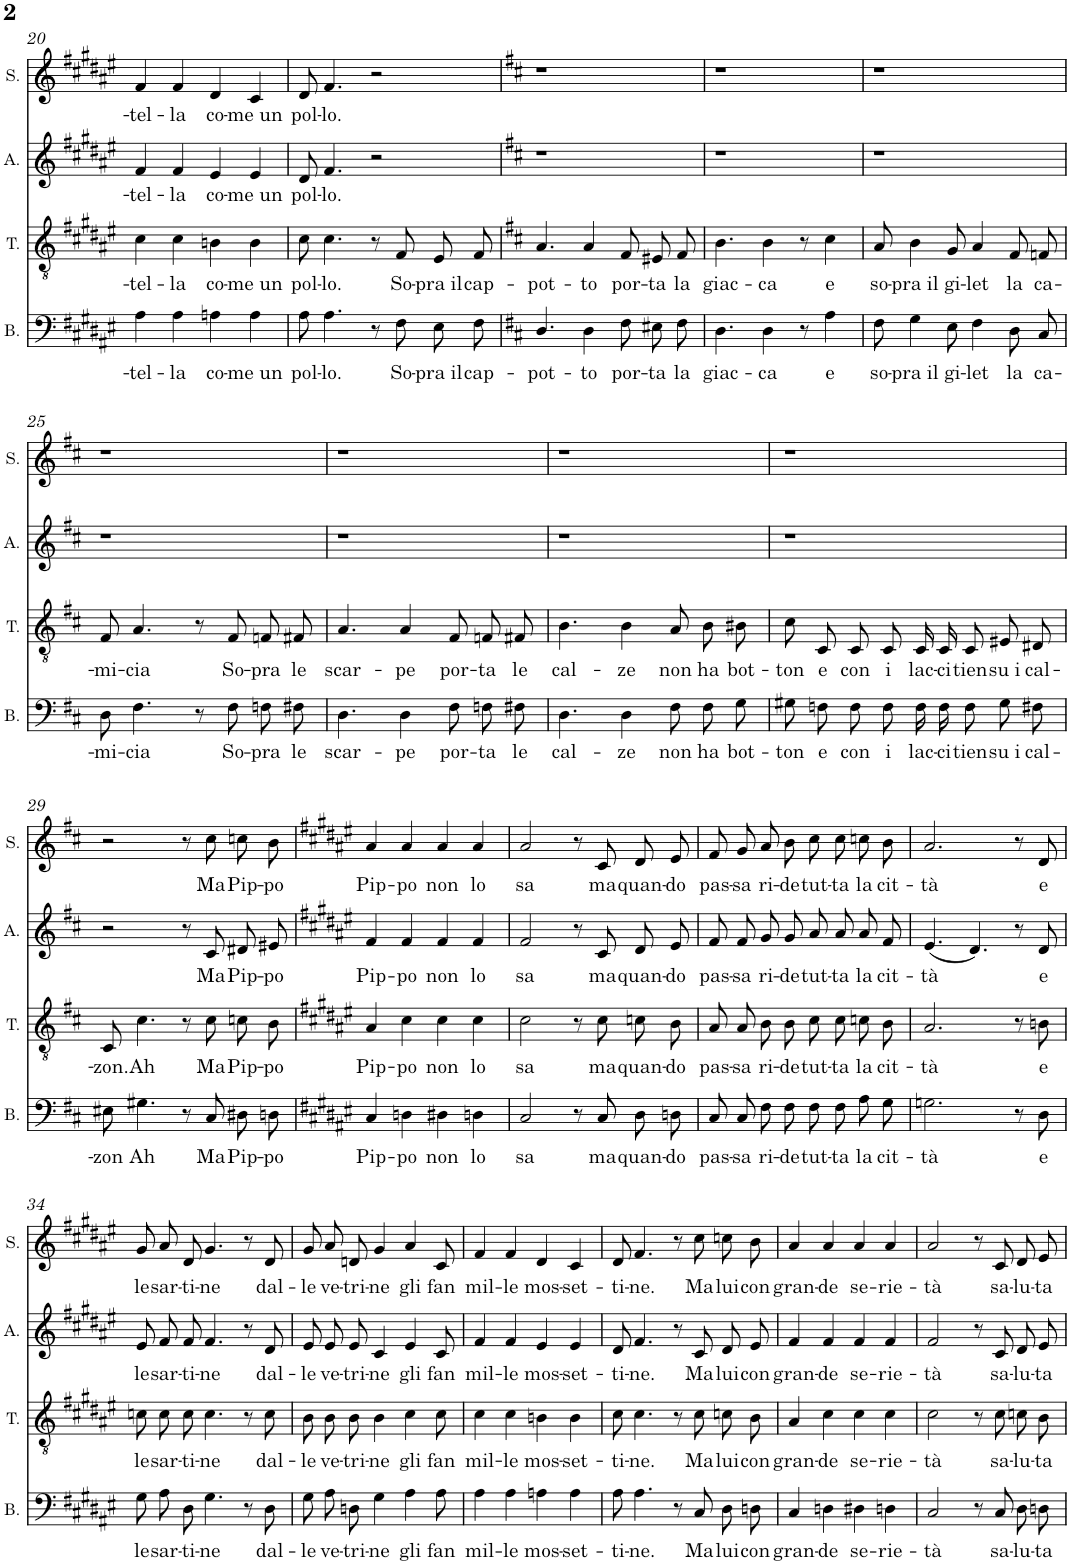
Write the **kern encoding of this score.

**kern	**text	**kern	**text	**kern	**text	**kern	**text
*part4	*part4	*part3	*part3	*part2	*part2	*part1	*part1
*staff4	*staff4	*staff3	*staff3	*staff2	*staff2	*staff1	*staff1
*I"Basso	*	*I"Tenore	*	*I"Contralto	*	*I"Soprano	*
*I'B.	*	*I'T.	*	*	*	*I'S.	*
!!LO:PB:g=z
*clefF4	*	*clefGv2	*	*clefG2	*	*clefG2	*
*k[f#c#g#d#a#e#]	*	*k[f#c#g#d#a#e#]	*	*k[f#c#g#d#a#e#]	*	*k[f#c#g#d#a#e#]	*
*M4/4	*	*M4/4	*	*M4/4	*	*M4/4	*
*met(c)	*	*met(c)	*	*met(c)	*	*met(c)	*
=20	=20	=20	=20	=20	=20	=20	=20
!	!LO:LY:b	!	!LO:LY:b	!	!LO:LY:b	!	!LO:LY:b
4A#\	-tel-	4c#\	-tel-	4f#/	-tel-	4f#/	-tel-
!	!LO:LY:b	!	!LO:LY:b	!	!LO:LY:b	!	!LO:LY:b
4A#\	-la	4c#\	-la	4f#/	-la	4f#/	-la
!	!LO:LY:b	!	!LO:LY:b	!	!LO:LY:b	!	!LO:LY:b
4An\	co-	4Bn\	co-	4e#/	co-	4d#/	co-
!	!LO:LY:b	!	!LO:LY:b	!	!LO:LY:b	!	!LO:LY:b
4A\	-me un	4B\	-me un	4e#/	-me un	4c#/	-me un
=21	=21	=21	=21	=21	=21	=21	=21
!	!LO:LY:b	!	!LO:LY:b	!	!LO:LY:b	!	!LO:LY:b
8A#\	pol-	8c#\	pol-	8d#/	pol-	8d#/	pol-
!	!LO:LY:b	!	!LO:LY:b	!	!LO:LY:b	!	!LO:LY:b
4.A#\	-lo.	4.c#\	-lo.	4.f#/	-lo.	4.f#/	-lo.
8r	.	8r	.	2r	.	2r	.
!	!LO:LY:b	!	!LO:LY:b	!	!	!	!
8F#\	So-	8F#/	So-	.	.	.	.
!	!LO:LY:b	!	!LO:LY:b	!	!	!	!
8E#\L	-pra il	8E#/L	-pra il	.	.	.	.
!	!LO:LY:b	!	!LO:LY:b	!	!	!	!
8F#\J	cap-	8F#/J	cap-	.	.	.	.
=22	=22	=22	=22	=22	=22	=22	=22
*k[f#c#]	*	*k[f#c#]	*	*k[f#c#]	*	*k[f#c#]	*
!	!LO:LY:b	!	!LO:LY:b	!	!	!	!
4.D/	-pot-	4.A/	-pot-	1r	.	1r	.
!	!LO:LY:b	!	!LO:LY:b	!	!	!	!
4D\	-to	4A/	-to	.	.	.	.
!	!LO:LY:b	!	!LO:LY:b	!	!	!	!
8F#\	por-	8F#/	por-	.	.	.	.
!	!LO:LY:b	!	!LO:LY:b	!	!	!	!
8E#X\L	-ta	8E#X/L	-ta	.	.	.	.
!	!LO:LY:b	!	!LO:LY:b	!	!	!	!
8F#\J	la	8F#/J	la	.	.	.	.
=23	=23	=23	=23	=23	=23	=23	=23
!	!LO:LY:b	!	!LO:LY:b	!	!	!	!
4.D\	giac-	4.B\	giac-	1r	.	1r	.
!	!LO:LY:b	!	!LO:LY:b	!	!	!	!
4D\	-ca	4B\	-ca	.	.	.	.
8r	.	8r	.	.	.	.	.
!	!LO:LY:b	!	!LO:LY:b	!	!	!	!
4A\	e	4c#\	e	.	.	.	.
=24	=24	=24	=24	=24	=24	=24	=24
!	!LO:LY:b	!	!LO:LY:b	!	!	!	!
8F#\	so-	8A/	so-	1r	.	1r	.
!	!LO:LY:b	!	!LO:LY:b	!	!	!	!
4G\	-pra il	4B\	-pra il	.	.	.	.
!	!LO:LY:b	!	!LO:LY:b	!	!	!	!
8E\	gi-	8G/	gi-	.	.	.	.
!	!LO:LY:b	!	!LO:LY:b	!	!	!	!
4F#\	-let	4A/	-let	.	.	.	.
!	!LO:LY:b	!	!LO:LY:b	!	!	!	!
8D/L	la	8F#/L	la	.	.	.	.
!	!LO:LY:b	!	!LO:LY:b	!	!	!	!
8C#/J	ca-	8Fn/J	ca-	.	.	.	.
!!LO:LB:g=z
=25	=25	=25	=25	=25	=25	=25	=25
!	!LO:LY:b	!	!LO:LY:b	!	!	!	!
8D\	-mi-	8F#/	-mi-	1r	.	1r	.
!	!LO:LY:b	!	!LO:LY:b	!	!	!	!
4.F#\	-cia	4.A/	-cia	.	.	.	.
8r	.	8r	.	.	.	.	.
!	!LO:LY:b	!	!LO:LY:b	!	!	!	!
8F#\	So-	8F#/	So-	.	.	.	.
!	!LO:LY:b	!	!LO:LY:b	!	!	!	!
8Fn\L	-pra	8Fn/L	-pra	.	.	.	.
!	!LO:LY:b	!	!LO:LY:b	!	!	!	!
8F#X\J	le	8F#X/J	le	.	.	.	.
=26	=26	=26	=26	=26	=26	=26	=26
!	!LO:LY:b	!	!LO:LY:b	!	!	!	!
4.D\	scar-	4.A/	scar-	1r	.	1r	.
!	!LO:LY:b	!	!LO:LY:b	!	!	!	!
4D\	-pe	4A/	-pe	.	.	.	.
!	!LO:LY:b	!	!LO:LY:b	!	!	!	!
8F#\	por-	8F#/	por-	.	.	.	.
!	!LO:LY:b	!	!LO:LY:b	!	!	!	!
8Fn\L	-ta	8Fn/L	-ta	.	.	.	.
!	!LO:LY:b	!	!LO:LY:b	!	!	!	!
8F#X\J	le	8F#X/J	le	.	.	.	.
=27	=27	=27	=27	=27	=27	=27	=27
!	!LO:LY:b	!	!LO:LY:b	!	!	!	!
4.D\	cal-	4.B\	cal-	1r	.	1r	.
!	!LO:LY:b	!	!LO:LY:b	!	!	!	!
4D\	-ze	4B\	-ze	.	.	.	.
!	!LO:LY:b	!	!LO:LY:b	!	!	!	!
8F#\	non	8A/	non	.	.	.	.
!	!LO:LY:b	!	!LO:LY:b	!	!	!	!
8F#\L	ha	8B\L	ha	.	.	.	.
!	!LO:LY:b	!	!LO:LY:b	!	!	!	!
8G\J	bot-	8B#X\J	bot-	.	.	.	.
=28	=28	=28	=28	=28	=28	=28	=28
!	!LO:LY:b	!	!LO:LY:b	!	!	!	!
8G#X\L	-ton	8c#/L	-ton	1r	.	1r	.
!	!LO:LY:b	!	!LO:LY:b	!	!	!	!
8Fn\J	e	8C#/J	e	.	.	.	.
!	!LO:LY:b	!	!LO:LY:b	!	!	!	!
8F\L	con	8C#/L	con	.	.	.	.
!	!LO:LY:b	!	!LO:LY:b	!	!	!	!
8F\J	i	8C#/J	i	.	.	.	.
!	!LO:LY:b	!	!LO:LY:b	!	!	!	!
16F\LL	lac-	16C#/LL	lac-	.	.	.	.
!	!LO:LY:b	!	!LO:LY:b	!	!	!	!
16F\J	-ci	16C#/J	-ci	.	.	.	.
!	!LO:LY:b	!	!LO:LY:b	!	!	!	!
8F\J	tien	8C#/J	tien	.	.	.	.
!	!LO:LY:b	!	!LO:LY:b	!	!	!	!
8G#\L	su i	8E#X/L	su i	.	.	.	.
!	!LO:LY:b	!	!LO:LY:b	!	!	!	!
8F#X\J	cal-	8D#X/J	cal-	.	.	.	.
!!LO:LB:g=z
=29	=29	=29	=29	=29	=29	=29	=29
!	!LO:LY:b	!	!LO:LY:b	!	!	!	!
8E#X\	zon	8C#/	-zon.	2r	.	2r	.
!	!LO:LY:b	!	!LO:LY:b	!	!	!	!
4.G#X\	Ah	4.c#\	Ah	.	.	.	.
8r	.	8r	.	8r	.	8r	.
!	!LO:LY:b	!	!LO:LY:b	!	!LO:LY:b	!	!LO:LY:b
8C#/	Ma	8c#\	Ma	8c#/	Ma	8cc#\	Ma
!	!LO:LY:b	!	!LO:LY:b	!	!LO:LY:b	!	!LO:LY:b
8D#X\L	Pip-	8cn\L	Pip-	8d#X/L	Pip-	8ccn\L	Pip-
!	!LO:LY:b	!	!LO:LY:b	!	!LO:LY:b	!	!LO:LY:b
8Dn\J	-po	8B\J	-po	8e#X/J	-po	8b\J	-po
=30	=30	=30	=30	=30	=30	=30	=30
*k[f#c#g#d#a#e#]	*	*k[f#c#g#d#a#e#]	*	*k[f#c#g#d#a#e#]	*	*k[f#c#g#d#a#e#]	*
!	!LO:LY:b	!	!LO:LY:b	!	!LO:LY:b	!	!LO:LY:b
4C#/	Pip-	4A#/	Pip-	4f#/	Pip-	4a#/	Pip-
!	!LO:LY:b	!	!LO:LY:b	!	!LO:LY:b	!	!LO:LY:b
4Dn\	-po	4c#\	-po	4f#/	-po	4a#/	-po
!	!LO:LY:b	!	!LO:LY:b	!	!LO:LY:b	!	!LO:LY:b
4D#X\	non	4c#\	non	4f#/	non	4a#/	non
!	!LO:LY:b	!	!LO:LY:b	!	!LO:LY:b	!	!LO:LY:b
4Dn\	lo	4c#\	lo	4f#/	lo	4a#/	lo
=31	=31	=31	=31	=31	=31	=31	=31
!	!LO:LY:b	!	!LO:LY:b	!	!LO:LY:b	!	!LO:LY:b
2C#/	sa	2c#\	sa	2f#/	sa	2a#/	sa
8r	.	8r	.	8r	.	8r	.
!	!LO:LY:b	!	!LO:LY:b	!	!LO:LY:b	!	!LO:LY:b
8C#/	ma	8c#\	ma	8c#/	ma	8c#/	ma
!	!LO:LY:b	!	!LO:LY:b	!	!LO:LY:b	!	!LO:LY:b
8D#\L	quan-	8cn\L	quan-	8d#/L	quan-	8d#/L	quan-
!	!LO:LY:b	!	!LO:LY:b	!	!LO:LY:b	!	!LO:LY:b
8Dn\J	-do	8B\J	-do	8e#/J	-do	8e#/J	-do
=32	=32	=32	=32	=32	=32	=32	=32
!	!LO:LY:b	!	!LO:LY:b	!	!LO:LY:b	!	!LO:LY:b
8C#/L	pas-	8A#/L	pas-	8f#/L	pas-	8f#/L	pas-
!	!LO:LY:b	!	!LO:LY:b	!	!LO:LY:b	!	!LO:LY:b
8C#/J	-sa	8A#/J	-sa	8f#/J	-sa	8g#/J	-sa
!	!LO:LY:b	!	!LO:LY:b	!	!LO:LY:b	!	!LO:LY:b
8F#\L	ri-	8B\L	ri-	8g#/L	ri-	8a#/L	ri-
!	!LO:LY:b	!	!LO:LY:b	!	!LO:LY:b	!	!LO:LY:b
8F#\J	-de	8B\J	-de	8g#/J	-de	8b/J	-de
!	!LO:LY:b	!	!LO:LY:b	!	!LO:LY:b	!	!LO:LY:b
8F#\L	tut-	8c#\L	tut-	8a#/L	tut-	8cc#\L	tut-
!	!LO:LY:b	!	!LO:LY:b	!	!LO:LY:b	!	!LO:LY:b
8F#\J	-ta	8c#\J	-ta	8a#/J	-ta	8cc#\J	-ta
!	!LO:LY:b	!	!LO:LY:b	!	!LO:LY:b	!	!LO:LY:b
8A#\L	la	8cn\L	la	8a#/L	la	8ccn\L	la
!	!LO:LY:b	!	!LO:LY:b	!	!LO:LY:b	!	!LO:LY:b
8G#\J	cit-	8B\J	cit-	8f#/J	cit-	8b\J	cit-
=33	=33	=33	=33	=33	=33	=33	=33
!	!LO:LY:b	!	!LO:LY:b	!	!LO:LY:b	!	!LO:LY:b
2.Gn\	-tà	2.A#/	-tà	(4.e#/	-tà	2.a#/	-tà
.	.	.	.	4.d#/)	.	.	.
8r	.	8r	.	8r	.	8r	.
!	!LO:LY:b	!	!LO:LY:b	!	!LO:LY:b	!	!LO:LY:b
8D#\	e	8Bn\	e	8d#/	e	8d#/	e
!!LO:LB:g=z
=34	=34	=34	=34	=34	=34	=34	=34
!	!LO:LY:b	!	!LO:LY:b	!	!LO:LY:b	!	!LO:LY:b
8G#\L	le	8cn\L	le	8e#/L	le	8g#/L	le
!	!LO:LY:b	!	!LO:LY:b	!	!LO:LY:b	!	!LO:LY:b
8A#\J	sar-	8c\J	sar-	8f#/J	sar-	8a#/J	sar-
!	!LO:LY:b	!	!LO:LY:b	!	!LO:LY:b	!	!LO:LY:b
8D#\	-ti-	8c\	-ti-	8f#/	-ti-	8d#/	-ti-
!	!LO:LY:b	!	!LO:LY:b	!	!LO:LY:b	!	!LO:LY:b
4.G#\	-ne	4.c\	-ne	4.f#/	-ne	4.g#/	-ne
8r	.	8r	.	8r	.	8r	.
!	!LO:LY:b	!	!LO:LY:b	!	!LO:LY:b	!	!LO:LY:b
8D#\	dal-	8c\	dal-	8d#/	dal-	8d#/	dal-
=35	=35	=35	=35	=35	=35	=35	=35
!	!LO:LY:b	!	!LO:LY:b	!	!LO:LY:b	!	!LO:LY:b
8G#\L	-le	8B\L	-le	8e#/L	-le	8g#/L	-le
!	!LO:LY:b	!	!LO:LY:b	!	!LO:LY:b	!	!LO:LY:b
8A#\J	ve-	8B\J	ve-	8e#/J	ve-	8a#/J	ve-
!	!LO:LY:b	!	!LO:LY:b	!	!LO:LY:b	!	!LO:LY:b
8Dn\	-tri-	8B\	-tri-	8e#/	-tri-	8dn/	-tri-
!	!LO:LY:b	!	!LO:LY:b	!	!LO:LY:b	!	!LO:LY:b
4G#\	-ne	4B\	-ne	4c#/	-ne	4g#/	-ne
!	!LO:LY:b	!	!LO:LY:b	!	!LO:LY:b	!	!LO:LY:b
4A#\	gli	4c#\	gli	4e#/	gli	4a#/	gli
!	!LO:LY:b	!	!LO:LY:b	!	!LO:LY:b	!	!LO:LY:b
8A#\	fan	8c#\	fan	8c#/	fan	8c#/	fan
=36	=36	=36	=36	=36	=36	=36	=36
!	!LO:LY:b	!	!LO:LY:b	!	!LO:LY:b	!	!LO:LY:b
4A#\	mil-	4c#\	mil-	4f#/	mil-	4f#/	mil-
!	!LO:LY:b	!	!LO:LY:b	!	!LO:LY:b	!	!LO:LY:b
4A#\	-le	4c#\	-le	4f#/	-le	4f#/	-le
!	!LO:LY:b	!	!LO:LY:b	!	!LO:LY:b	!	!LO:LY:b
4An\	mos-	4Bn\	mos-	4e#/	mos-	4d#/	mos-
!	!LO:LY:b	!	!LO:LY:b	!	!LO:LY:b	!	!LO:LY:b
4A\	-set-	4B\	-set-	4e#/	-set-	4c#/	-set-
=37	=37	=37	=37	=37	=37	=37	=37
!	!LO:LY:b	!	!LO:LY:b	!	!LO:LY:b	!	!LO:LY:b
8A#\	-ti-	8c#\	-ti-	8d#/	-ti-	8d#/	-ti-
!	!LO:LY:b	!	!LO:LY:b	!	!LO:LY:b	!	!LO:LY:b
4.A#\	-ne.	4.c#\	-ne.	4.f#/	-ne.	4.f#/	-ne.
8r	.	8r	.	8r	.	8r	.
!	!LO:LY:b	!	!LO:LY:b	!	!LO:LY:b	!	!LO:LY:b
8C#/	Ma	8c#\	Ma	8c#/	Ma	8cc#\	Ma
!	!LO:LY:b	!	!LO:LY:b	!	!LO:LY:b	!	!LO:LY:b
8D#\L	lui	8cn\L	lui	8d#/L	lui	8ccn\L	lui
!	!LO:LY:b	!	!LO:LY:b	!	!LO:LY:b	!	!LO:LY:b
8Dn\J	con	8B\J	con	8e#/J	con	8b\J	con
=38	=38	=38	=38	=38	=38	=38	=38
!	!LO:LY:b	!	!LO:LY:b	!	!LO:LY:b	!	!LO:LY:b
4C#/	gran-	4A#/	gran-	4f#/	gran-	4a#/	gran-
!	!LO:LY:b	!	!LO:LY:b	!	!LO:LY:b	!	!LO:LY:b
4Dn\	-de	4c#\	-de	4f#/	-de	4a#/	-de
!	!LO:LY:b	!	!LO:LY:b	!	!LO:LY:b	!	!LO:LY:b
4D#X\	se-	4c#\	se-	4f#/	se-	4a#/	se-
!	!LO:LY:b	!	!LO:LY:b	!	!LO:LY:b	!	!LO:LY:b
4Dn\	-rie-	4c#\	-rie-	4f#/	-rie-	4a#/	-rie-
=39	=39	=39	=39	=39	=39	=39	=39
!	!LO:LY:b	!	!LO:LY:b	!	!LO:LY:b	!	!LO:LY:b
2C#/	-tà	2c#\	-tà	2f#/	-tà	2a#/	-tà
8r	.	8r	.	8r	.	8r	.
!	!LO:LY:b	!	!LO:LY:b	!	!LO:LY:b	!	!LO:LY:b
8C#/	sa-	8c#\	sa-	8c#/	sa-	8c#/	sa-
!	!LO:LY:b	!	!LO:LY:b	!	!LO:LY:b	!	!LO:LY:b
8D#\L	-lu-	8cn\L	-lu-	8d#/L	-lu-	8d#/L	-lu-
!	!LO:LY:b	!	!LO:LY:b	!	!LO:LY:b	!	!LO:LY:b
8Dn\J	-ta	8B\J	-ta	8e#/J	-ta	8e#/J	-ta
=	=	=	=	=	=	=	=
*-	*-	*-	*-	*-	*-	*-	*-
